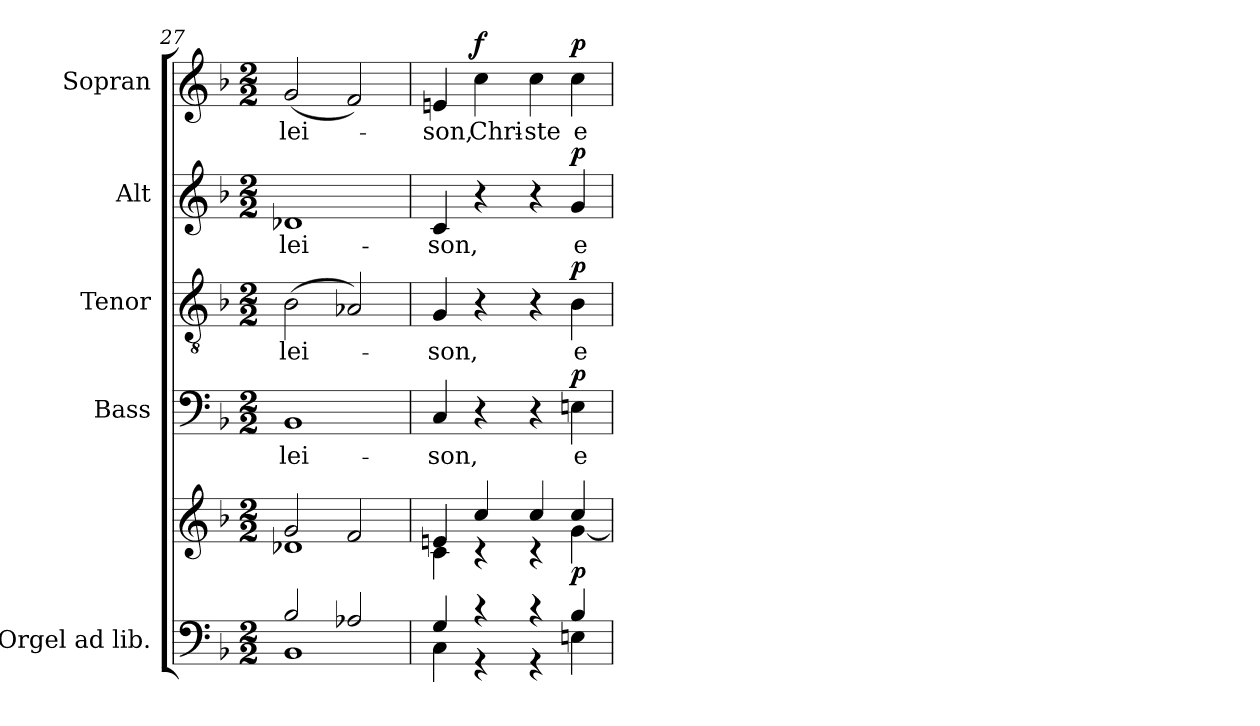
**kern	**kern	**dynam	**kern	**text	**dynam	**kern	**text	**dynam	**kern	**text	**dynam	**kern	**text	**dynam
*part5	*part5	*part5	*part4	*part4	*part4	*part3	*part3	*part3	*part2	*part2	*part2	*part1	*part1	*part1
*staff6	*staff5	*staff5/6	*staff4	*staff4	*staff4	*staff3	*staff3	*staff3	*staff2	*staff2	*staff2	*staff1	*staff1	*staff1
*I"Orgel ad lib.	*	*	*I"Bass	*	*	*I"Tenor	*	*	*I"Alt	*	*	*I"Sopran	*	*
*	*	*	*I'B.	*	*	*I'T.	*	*	*I'A.	*	*	*I'S.	*	*
*clefF4	*clefG2	*	*clefF4	*	*	*clefGv2	*	*	*clefG2	*	*	*clefG2	*	*
*k[b-]	*k[b-]	*	*k[b-]	*	*	*k[b-]	*	*	*k[b-]	*	*	*k[b-]	*	*
*F:	*F:	*	*F:	*	*	*F:	*	*	*F:	*	*	*F:	*	*
*M2/2	*M2/2	*	*M2/2	*	*	*M2/2	*	*	*M2/2	*	*	*M2/2	*	*
=27	=27	=27	=27	=27	=27	=27	=27	=27	=27	=27	=27	=27	=27	=27
*^	*^	*	*	*	*	*	*	*	*	*	*	*	*	*
!	!	!	!	!	!	!LO:LY:b	!	!	!LO:LY:b	!	!	!LO:LY:b	!	!	!LO:LY:b	!
2B-/	1BB-	2g/	1d-X	.	1BB-	-lei-	.	(>2B-\	-lei-	.	1d-X	-lei-	.	(<2g/	-lei-	.
2A-X/	.	2f/	.	.	.	.	.	2A-X/)	.	.	.	.	.	2f/)	.	.
=28	=28	=28	=28	=28	=28	=28	=28	=28	=28	=28	=28	=28	=28	=28	=28	=28
!	!	!	!	!	!	!LO:LY:b	!	!	!LO:LY:b	!	!	!LO:LY:b	!	!	!LO:LY:b	!
4G/	4C\	4en/	4c\	.	4C/	-son,	.	4G/	-son,	.	4c/	-son,	.	4en/	-son,	.
!	!	!	!	!	!	!	!	!	!	!	!	!	!	!	!LO:LY:b	!LO:DY:a
4r	4r	4cc/	4rc	.	4r	.	.	4r	.	.	4r	.	.	4cc\	Chri-	f
!	!	!	!	!	!	!	!	!	!	!	!	!	!	!	!LO:LY:b	!
4r	4r	4cc/	4rc	.	4r	.	.	4r	.	.	4r	.	.	4cc\	-ste	.
!	!	!	!	!LO:DY:b	!	!LO:LY:b	!LO:DY:a	!	!LO:LY:b	!LO:DY:a	!	!LO:LY:b	!LO:DY:a	!	!LO:LY:b	!LO:DY:a
4B-/	4En\	4cc/	[<4g\	p	4En\	e-	p	4B-\	e-	p	4g/	e-	p	4cc\	e-	p
*v	*v	*	*	*	*	*	*	*	*	*	*	*	*	*	*	*
*	*v	*v	*	*	*	*	*	*	*	*	*	*	*	*	*
=	=	=	=	=	=	=	=	=	=	=	=	=	=	=
*-	*-	*-	*-	*-	*-	*-	*-	*-	*-	*-	*-	*-	*-	*-
